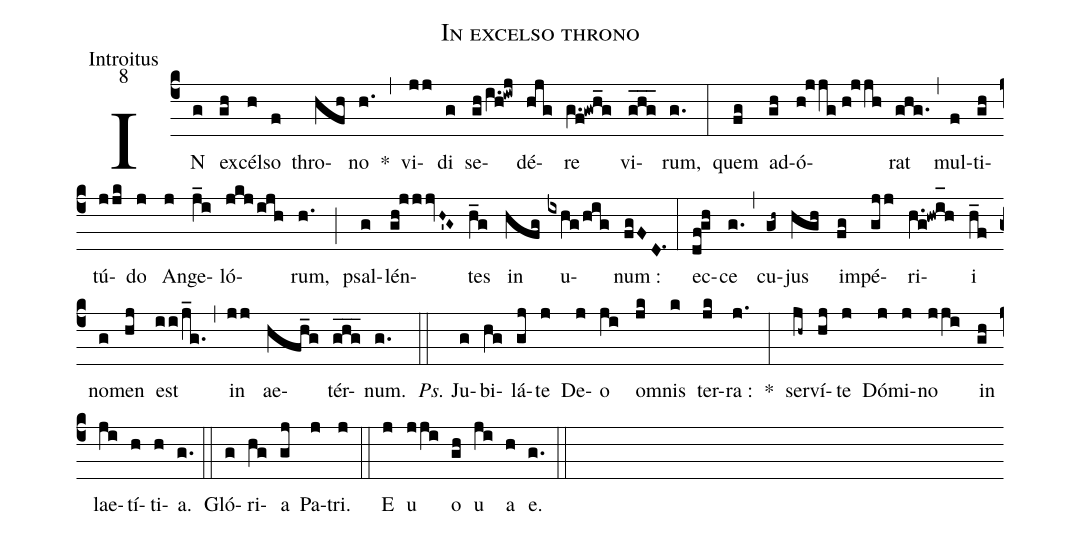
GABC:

name:In excelso throno;
office-part:Introitus;
mode:8;
%%
(c4) IN(g) ex(gh)cél(h)so(f) thro(hfh)no(h.) *(,) vi(jj)di(g) se(gh/i.h!iwj)dé(hjg)re(g.f!gwh_g) vi(ghg___)rum,(g.) (:) quem(fg) ad(gh)ó(h!jjg//h!jjh)rat(ghg.) (,) mul(f)ti(gh)tú(jjk)do(j) An(j)ge(j_i)ló(jkjijh)rum,(h.) (;) psal(g)lén(gh!jjjvH'~G~)tes(h_g) in(hfg) u(ixhg/hig)num :(fgFD.1) (:) ec(df!gh)ce(g.) (,) cu(gh~)jus(hgh) im(fg)pé(gjj)ri(h.g!hwi_[oh:h]h)i(h_f) no(g)men(hj) est(ii/j_g.) (,) in(jj) ae(hfh_g)tér(ghg___)num.(g.) (::) <i>Ps.</i> Ju(g)bi(hg)lá(gj)te(j) De(j)o(ji) o(jk)mnis(k) ter(jk)ra :(j.) *(:) ser(jh~)ví(hj)te(j) Dó(j)mi(j)no(jji) in(gh) lae(ji)tí(h)ti(h)a.(g.) (::) Gló(g)ri(hg)a(gj) Pa(j)tri.(j) (::) <eu>E(j) u(jji) o(gh) u(ji) a(h) e.</eu>(g.) (::)
